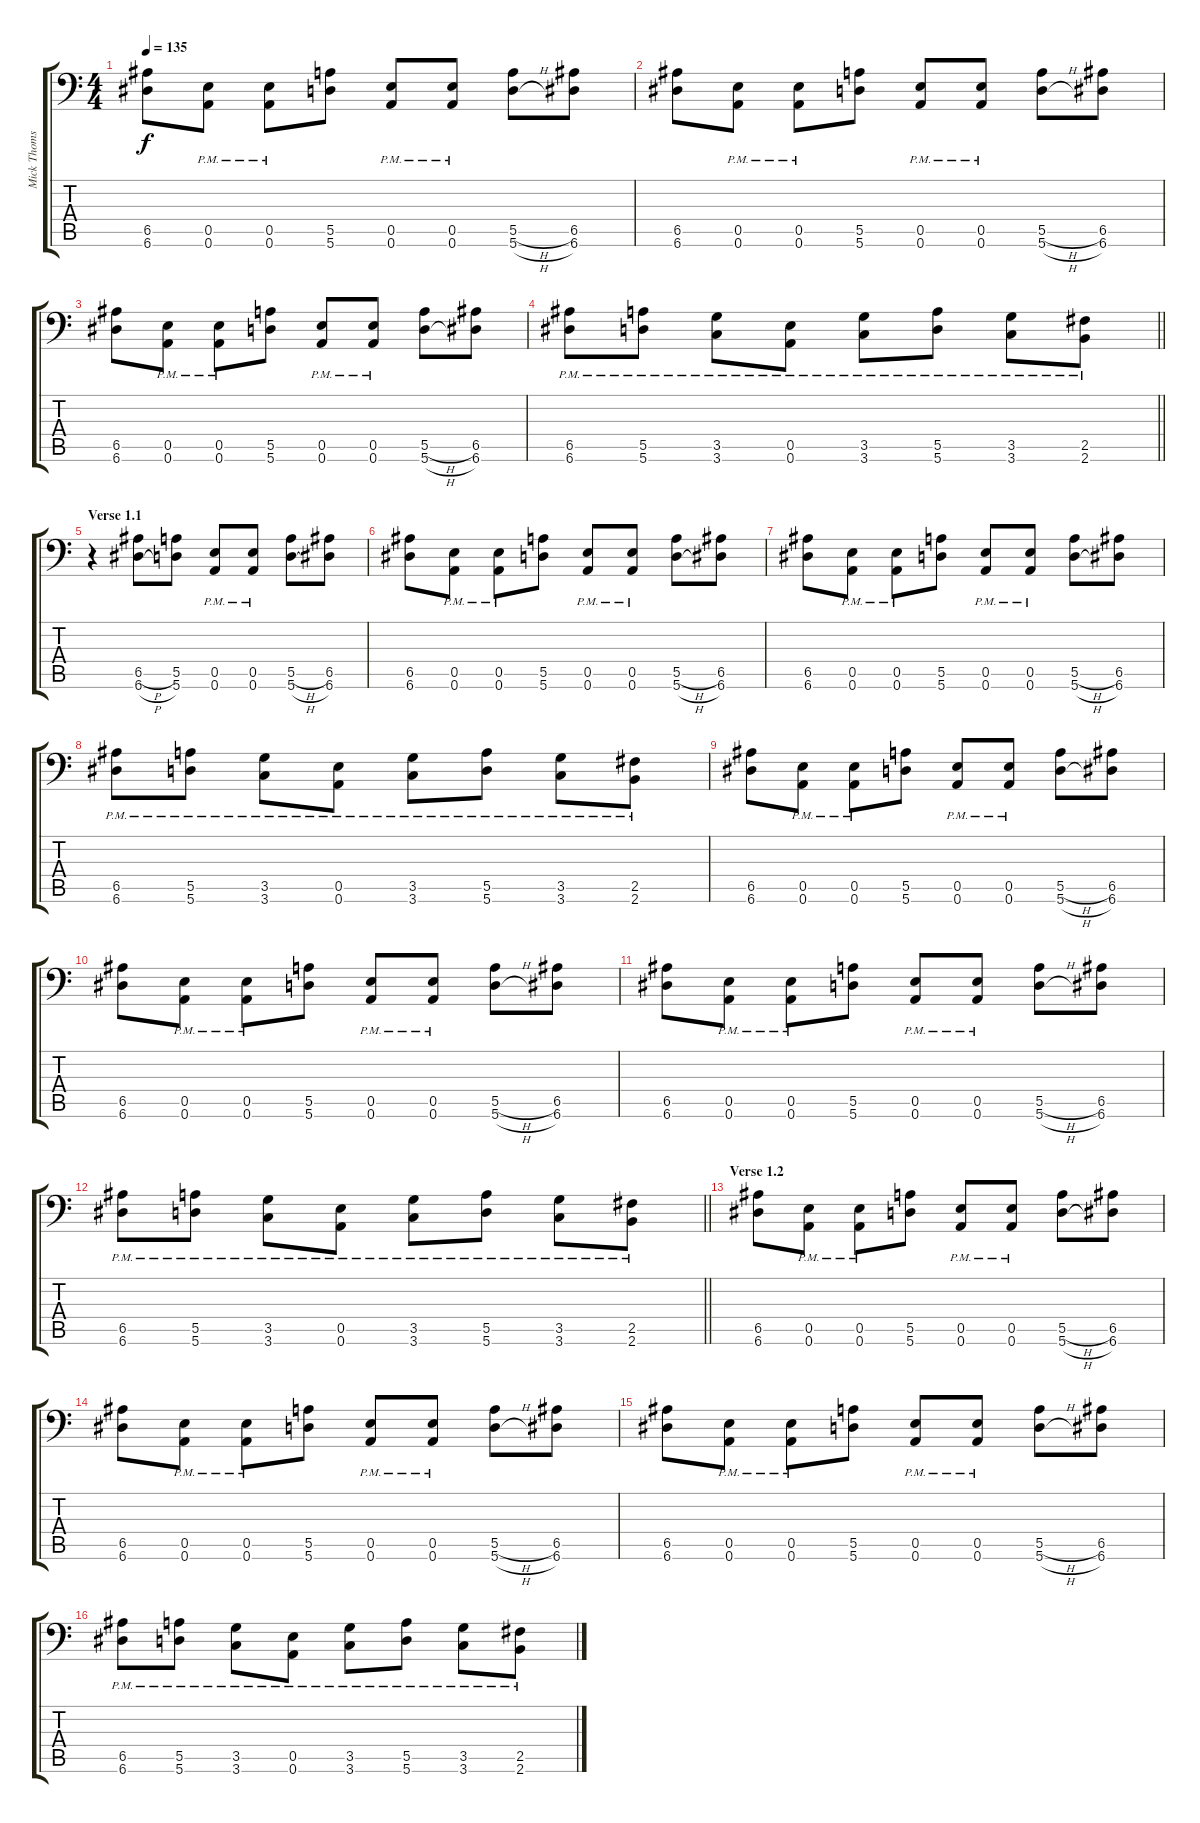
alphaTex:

\track ("Mick Thomson" "Mick Thoms") {instrument distortionguitar}
\staff {score tabs}
\tuning (B3 Gb3 D3 A2 E2 A1) {hide}
\ts (4 4)
\tempo 135
\clef f4
\ks c
(6.5 6.6).8{dy f} (0.5{pm} 0.6{pm}).8 (0.5{pm} 0.6{pm}).8 (5.5 5.6).8 (0.5{pm} 0.6{pm}).8 (0.5{pm} 0.6{pm}).8 (5.5{h} 5.6{h}).8 (6.5 6.6).8 |
(6.5 6.6).8 (0.5{pm} 0.6{pm}).8 (0.5{pm} 0.6{pm}).8 (5.5 5.6).8 (0.5{pm} 0.6{pm}).8 (0.5{pm} 0.6{pm}).8 (5.5{h} 5.6{h}).8 (6.5 6.6).8 |
(6.5 6.6).8 (0.5{pm} 0.6{pm}).8 (0.5{pm} 0.6{pm}).8 (5.5 5.6).8 (0.5{pm} 0.6{pm}).8 (0.5{pm} 0.6{pm}).8 (5.5{h} 5.6{h}).8 (6.5 6.6).8 |
\barLineRight lightlight
(6.5{pm} 6.6{pm}).8 (5.5{pm} 5.6{pm}).8 (3.5{pm} 3.6{pm}).8 (0.5{pm} 0.6{pm}).8 (3.5{pm} 3.6{pm}).8 (5.5{pm} 5.6{pm}).8 (3.5{pm} 3.6{pm}).8 (2.5{pm} 2.6{pm}).8 |
\section ("" "Verse 1.1")
r.4 (6.5{h} 6.6{h}).8 (5.5 5.6).8 (0.5{pm} 0.6{pm}).8 (0.5{pm} 0.6{pm}).8 (5.5{h} 5.6{h}).8 (6.5 6.6).8 |
(6.5 6.6).8 (0.5{pm} 0.6{pm}).8 (0.5{pm} 0.6{pm}).8 (5.5 5.6).8 (0.5{pm} 0.6{pm}).8 (0.5{pm} 0.6{pm}).8 (5.5{h} 5.6{h}).8 (6.5 6.6).8 |
(6.5 6.6).8 (0.5{pm} 0.6{pm}).8 (0.5{pm} 0.6{pm}).8 (5.5 5.6).8 (0.5{pm} 0.6{pm}).8 (0.5{pm} 0.6{pm}).8 (5.5{h} 5.6{h}).8 (6.5 6.6).8 |
(6.5{pm} 6.6{pm}).8 (5.5{pm} 5.6{pm}).8 (3.5{pm} 3.6{pm}).8 (0.5{pm} 0.6{pm}).8 (3.5{pm} 3.6{pm}).8 (5.5{pm} 5.6{pm}).8 (3.5{pm} 3.6{pm}).8 (2.5{pm} 2.6{pm}).8 |
(6.5 6.6).8 (0.5{pm} 0.6{pm}).8 (0.5{pm} 0.6{pm}).8 (5.5 5.6).8 (0.5{pm} 0.6{pm}).8 (0.5{pm} 0.6{pm}).8 (5.5{h} 5.6{h}).8 (6.5 6.6).8 |
(6.5 6.6).8 (0.5{pm} 0.6{pm}).8 (0.5{pm} 0.6{pm}).8 (5.5 5.6).8 (0.5{pm} 0.6{pm}).8 (0.5{pm} 0.6{pm}).8 (5.5{h} 5.6{h}).8 (6.5 6.6).8 |
(6.5 6.6).8 (0.5{pm} 0.6{pm}).8 (0.5{pm} 0.6{pm}).8 (5.5 5.6).8 (0.5{pm} 0.6{pm}).8 (0.5{pm} 0.6{pm}).8 (5.5{h} 5.6{h}).8 (6.5 6.6).8 |
\barLineRight lightlight
(6.5{pm} 6.6{pm}).8 (5.5{pm} 5.6{pm}).8 (3.5{pm} 3.6{pm}).8 (0.5{pm} 0.6{pm}).8 (3.5{pm} 3.6{pm}).8 (5.5{pm} 5.6{pm}).8 (3.5{pm} 3.6{pm}).8 (2.5{pm} 2.6{pm}).8 |
\section ("" "Verse 1.2")
(6.5 6.6).8 (0.5{pm} 0.6{pm}).8 (0.5{pm} 0.6{pm}).8 (5.5 5.6).8 (0.5{pm} 0.6{pm}).8 (0.5{pm} 0.6{pm}).8 (5.5{h} 5.6{h}).8 (6.5 6.6).8 |
(6.5 6.6).8 (0.5{pm} 0.6{pm}).8 (0.5{pm} 0.6{pm}).8 (5.5 5.6).8 (0.5{pm} 0.6{pm}).8 (0.5{pm} 0.6{pm}).8 (5.5{h} 5.6{h}).8 (6.5 6.6).8 |
(6.5 6.6).8 (0.5{pm} 0.6{pm}).8 (0.5{pm} 0.6{pm}).8 (5.5 5.6).8 (0.5{pm} 0.6{pm}).8 (0.5{pm} 0.6{pm}).8 (5.5{h} 5.6{h}).8 (6.5 6.6).8 |
(6.5{pm} 6.6{pm}).8 (5.5{pm} 5.6{pm}).8 (3.5{pm} 3.6{pm}).8 (0.5{pm} 0.6{pm}).8 (3.5{pm} 3.6{pm}).8 (5.5{pm} 5.6{pm}).8 (3.5{pm} 3.6{pm}).8 (2.5{pm} 2.6{pm}).8
